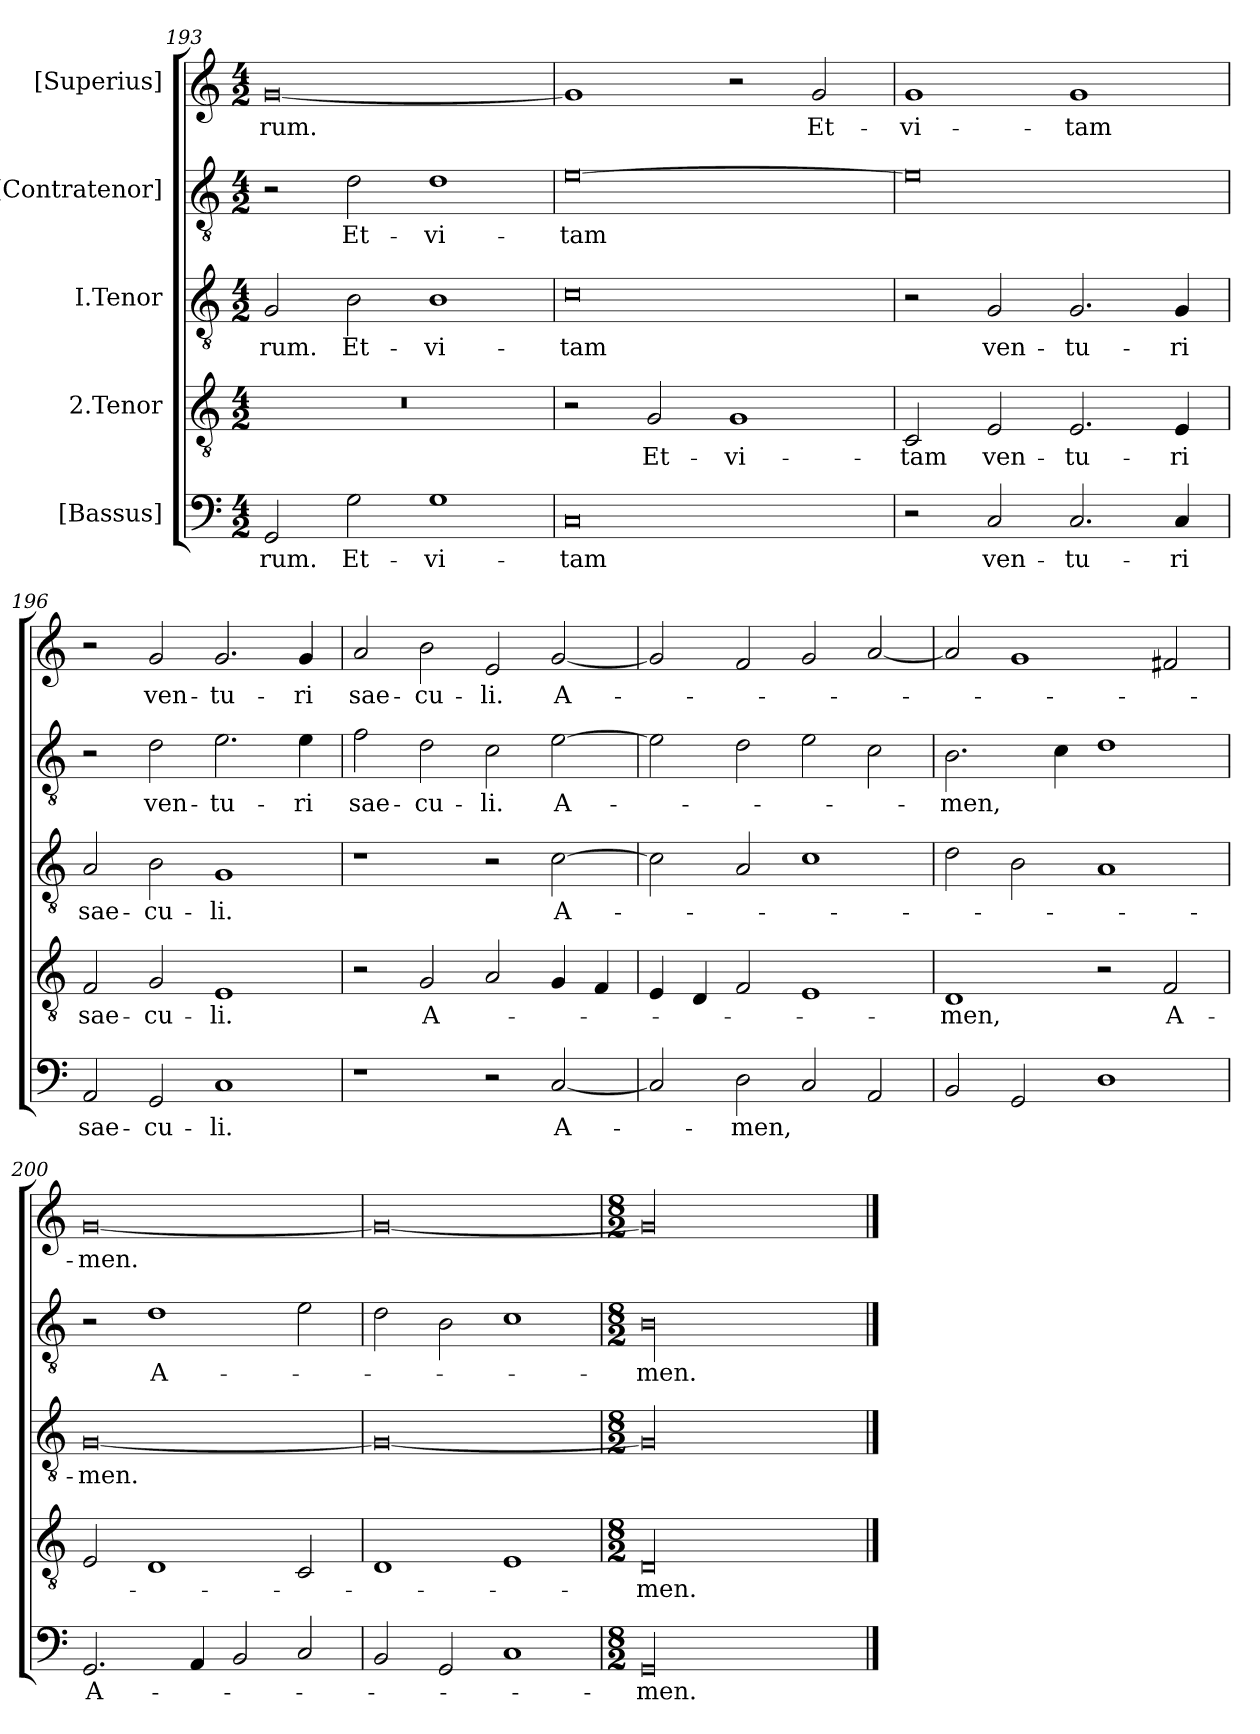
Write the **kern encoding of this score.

**kern	**text	**kern	**text	**kern	**text	**kern	**text	**kern	**text
*part5	*part5	*part4	*part4	*part3	*part3	*part2	*part2	*part1	*part1
*staff5	*staff5	*staff4	*staff4	*staff3	*staff3	*staff2	*staff2	*staff1	*staff1
*I"[Bassus]	*	*I"2.Tenor	*	*I"I.Tenor	*	*I"[Contratenor]	*	*I"[Superius]	*
*clefF4	*	*clefGv2	*	*clefGv2	*	*clefGv2	*	*clefG2	*
*k[]	*	*k[]	*	*k[]	*	*k[]	*	*k[]	*
*M4/2	*	*M4/2	*	*M4/2	*	*M4/2	*	*M4/2	*
=193	=193	=193	=193	=193	=193	=193	=193	=193	=193
2GG/	-rum.	0r	.	2G/	-rum.	2r	.	[0g/	-rum.
2G\	Et-	.	.	2B\	Et-	2d\	Et-	.	.
1G\	vi-	.	.	1B\	vi-	1d\	vi-	.	.
=194	=194	=194	=194	=194	=194	=194	=194	=194	=194
0C/	-tam	2r	.	0c\	-tam	[0e\	-tam	1g/]	.
.	.	2G/	Et-	.	.	.	.	.	.
.	.	1G/	vi-	.	.	.	.	2r	.
.	.	.	.	.	.	.	.	2g/	Et-
=195	=195	=195	=195	=195	=195	=195	=195	=195	=195
2r	.	2C/	-tam	2r	.	0e\]	.	1g/	vi-
2C/	ven-	2E/	ven-	2G/	ven-	.	.	.	.
2.C/	-tu-	2.E/	-tu-	2.G/	-tu-	.	.	1g/	-tam
4C/	-ri	4E/	-ri	4G/	-ri	.	.	.	.
=196	=196	=196	=196	=196	=196	=196	=196	=196	=196
2AA/	sae-	2F/	sae-	2A/	sae-	2r	.	2r	.
2GG/	-cu-	2G/	-cu-	2B\	-cu-	2d\	ven-	2g/	ven-
1C/	-li.	1E/	-li.	1G/	-li.	2.e\	-tu-	2.g/	-tu-
.	.	.	.	.	.	4e\	-ri	4g/	-ri
=197	=197	=197	=197	=197	=197	=197	=197	=197	=197
1r	.	2r	.	1r	.	2f\	sae-	2a/	sae-
.	.	2G/	A-	.	.	2d\	-cu-	2b\	-cu-
2r	.	2A/	.	2r	.	2c\	-li.	2e/	-li.
[2C/	A-	4G/	.	[2c\	A-	[2e\	A-	[2g/	A-
.	.	4F/	.	.	.	.	.	.	.
=198	=198	=198	=198	=198	=198	=198	=198	=198	=198
2C/]	.	4E/	.	2c\]	.	2e\]	.	2g/]	.
.	.	4D/	.	.	.	.	.	.	.
2D\	-men,	2F/	.	2A/	.	2d\	.	2f/	.
2C/	.	1E/	.	1c\	.	2e\	.	2g/	.
2AA/	.	.	.	.	.	2c\	.	[2a/	.
=199	=199	=199	=199	=199	=199	=199	=199	=199	=199
2BB/	.	1D/	-men,	2d\	.	2.B\	-men,	2a/]	.
2GG/	.	.	.	2B\	.	.	.	1g/	.
.	.	.	.	.	.	4c\	.	.	.
1D\	.	2r	.	1A/	.	1d\	.	.	.
.	.	2F/	A-	.	.	.	.	2f#X/	.
=200	=200	=200	=200	=200	=200	=200	=200	=200	=200
2.GG/	A-	2E/	.	[0G/	-men.	2r	.	[0g/	-men.
.	.	1D/	.	.	.	1d\	A-	.	.
4AA/	.	.	.	.	.	.	.	.	.
2BB/	.	.	.	.	.	.	.	.	.
2C/	.	2C/	.	.	.	2e\	.	.	.
=201	=201	=201	=201	=201	=201	=201	=201	=201	=201
2BB/	.	1D/	.	0G/_	.	2d\	.	0g/_	.
2GG/	.	.	.	.	.	2B\	.	.	.
1C/	.	1E/	.	.	.	1c\	.	.	.
=202	=202	=202	=202	=202	=202	=202	=202	=202	=202
*M8/2	*	*M8/2	*	*M8/2	*	*M8/2	*	*M8/2	*
00GG/	-men.	00D/	-men.	00G/]	.	00B\	-men.	00g/]	.
==	==	==	==	==	==	==	==	==	==
*-	*-	*-	*-	*-	*-	*-	*-	*-	*-
